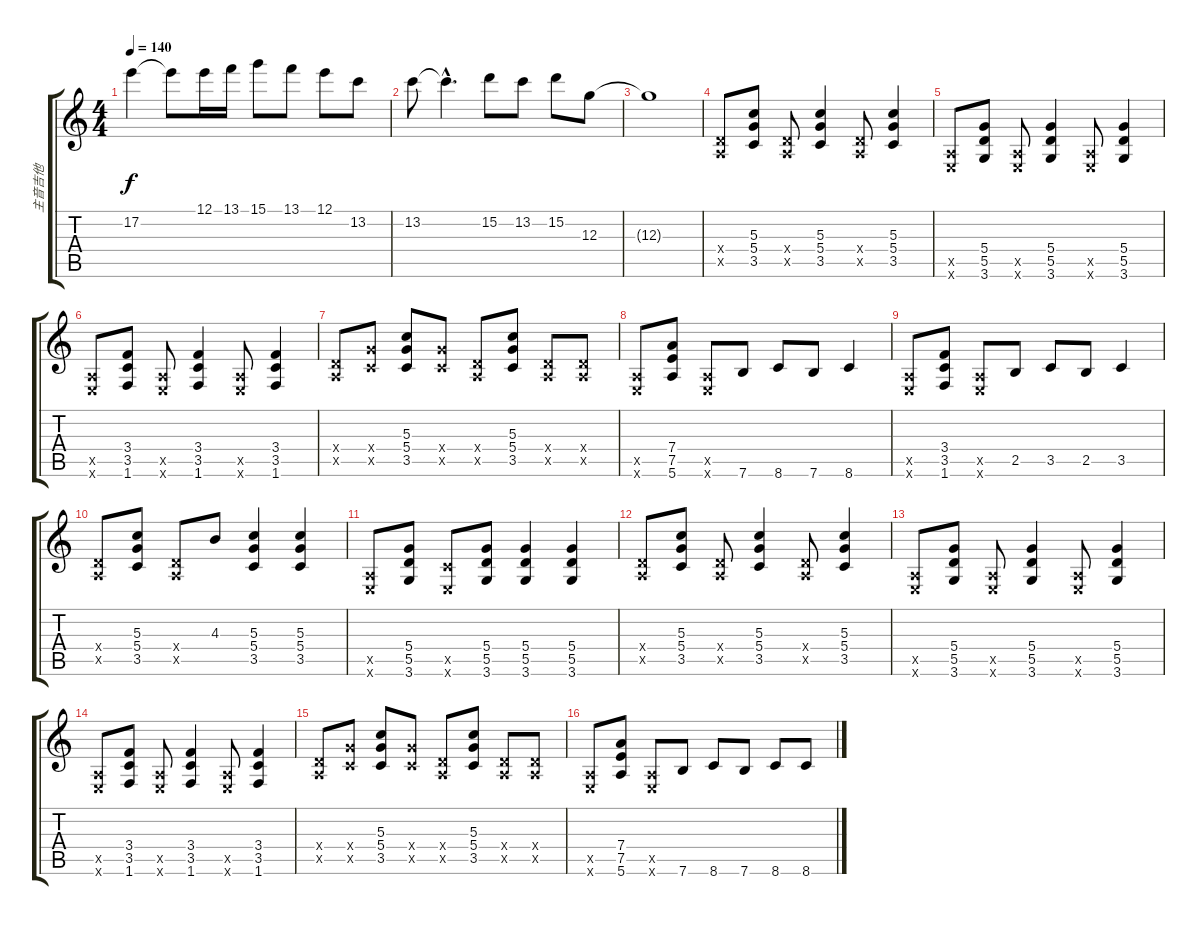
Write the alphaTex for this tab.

\track ("主音吉他" "主音吉他") {instrument distortionguitar}
\staff {score tabs}
\tuning (E4 B3 G3 D3 A2 E2) {hide}
\ts (4 4)
\tempo 140
\clef g2
\ks c
17.2{t}.4{dy f} 17.2{t}.8 12.1.16 13.1.16 15.1.8 13.1.8 12.1.8 13.2.8 |
13.2.8 13.2{hac t}.4{d} 15.2.8 13.2.8 15.2.8 12.3.8 |
12.3{t}.1 |
(0.4{x} 0.5{x}).8{volume 12} (5.3 5.4 3.5).8 (0.4{x} 0.5{x}).8 (5.3 5.4 3.5).4 (0.4{x} 0.5{x}).8 (5.3 5.4 3.5).4 |
(0.5{x} 0.6{x}).8 (5.4 5.5 3.6).8 (0.5{x} 0.6{x}).8 (5.4 5.5 3.6).4 (0.5{x} 0.6{x}).8 (5.4 5.5 3.6).4 |
(0.5{x} 0.6{x}).8 (3.4 3.5 1.6).8 (0.5{x} 0.6{x}).8 (3.4 3.5 1.6).4 (0.5{x} 0.6{x}).8 (3.4 3.5 1.6).4 |
(0.4{x} 0.5{x}).8 (5.4{x} 3.5{x}).8 (5.3 5.4 3.5).8 (5.4{x} 3.5{x}).8 (0.4{x} 0.5{x}).8 (5.3 5.4 3.5).8 (0.4{x} 0.5{x}).8 (0.4{x} 0.5{x}).8 |
(0.5{x} 0.6{x}).8 (7.4 7.5 5.6).8 (0.5{x} 0.6{x}).8 7.6.8 8.6.8 7.6.8 8.6.4 |
(0.5{x} 0.6{x}).8 (3.4 3.5 1.6).8 (0.5{x} 0.6{x}).8 2.5.8 3.5.8 2.5.8 3.5.4 |
(0.4{x} 0.5{x}).8 (5.3 5.4 3.5).8 (0.4{x} 0.5{x}).8 4.3.8 (5.3 5.4 3.5).4 (5.3 5.4 3.5).4 |
(0.5{x} 0.6{x}).8 (5.4 5.5 3.6).8 (3.5{x} 0.6{x}).8 (5.4 5.5 3.6).8 (5.4 5.5 3.6).4 (5.4 5.5 3.6).4 |
(0.4{x} 0.5{x}).8 (5.3 5.4 3.5).8 (0.4{x} 0.5{x}).8 (5.3 5.4 3.5).4 (0.4{x} 0.5{x}).8 (5.3 5.4 3.5).4 |
(0.5{x} 0.6{x}).8 (5.4 5.5 3.6).8 (0.5{x} 0.6{x}).8 (5.4 5.5 3.6).4 (0.5{x} 0.6{x}).8 (5.4 5.5 3.6).4 |
(0.5{x} 0.6{x}).8 (3.4 3.5 1.6).8 (0.5{x} 0.6{x}).8 (3.4 3.5 1.6).4 (0.5{x} 0.6{x}).8 (3.4 3.5 1.6).4 |
(0.4{x} 0.5{x}).8 (5.4{x} 3.5{x}).8 (5.3 5.4 3.5).8 (5.4{x} 3.5{x}).8 (0.4{x} 0.5{x}).8 (5.3 5.4 3.5).8 (0.4{x} 0.5{x}).8 (0.4{x} 0.5{x}).8 |
(0.5{x} 0.6{x}).8 (7.4 7.5 5.6).8 (0.5{x} 0.6{x}).8 7.6.8 8.6.8 7.6.8 8.6.8 8.6.8
